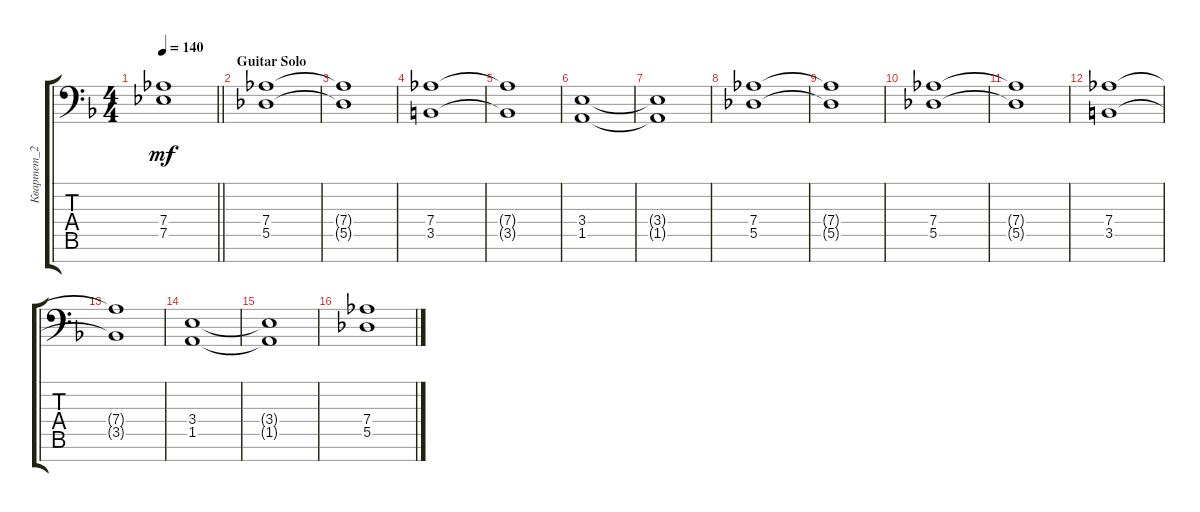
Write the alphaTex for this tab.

\track ("Квартет_2" "Квартет_2") {instrument stringensemble2}
\staff {score tabs}
\tuning (Eb4 Bb3 Gb3 Db3 Ab2 Eb2 Ab1) {hide}
\ts (4 4)
\tempo 140
\clef f4
\barLineRight lightlight
\ks dminor
(7.4{t} 7.5{t}).1{dy mf} |
\section ("" "Guitar Solo")
(7.4 5.5).1 |
(7.4{t} 5.5{t}).1 |
(7.4 3.5).1 |
(7.4{t} 3.5{t}).1 |
(3.4 1.5).1 |
(3.4{t} 1.5{t}).1 |
(7.4 5.5).1 |
(7.4{t} 5.5{t}).1 |
(7.4 5.5).1 |
(7.4{t} 5.5{t}).1 |
(7.4 3.5).1 |
(7.4{t} 3.5{t}).1 |
(3.4 1.5).1 |
(3.4{t} 1.5{t}).1 |
(7.4 5.5).1
